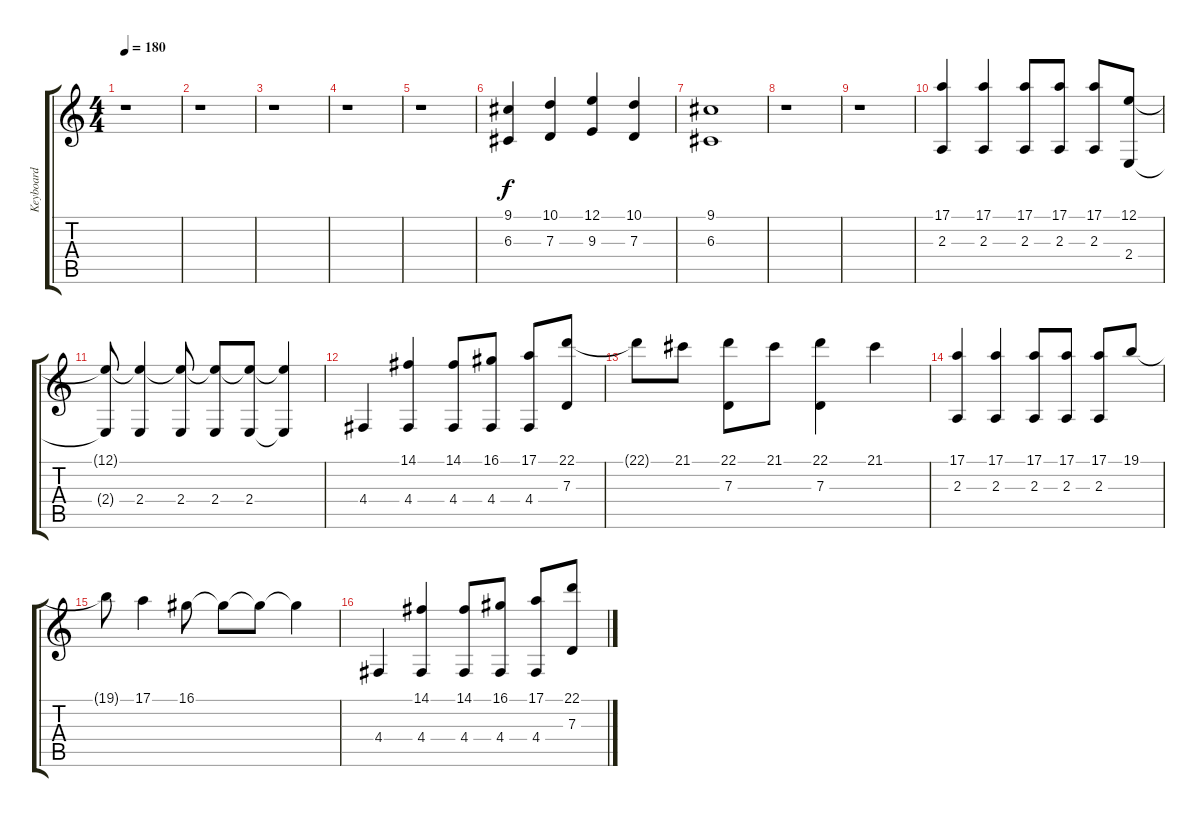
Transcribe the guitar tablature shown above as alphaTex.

\track ("Keyboard" "Keyboard") {instrument electricgrandpiano}
\staff {score tabs}
\tuning (E4 B3 G3 D3 A2 E2) {hide}
\ts (4 4)
\tempo 180
\clef g2
\ks c
r.1{dy f} |
r.1 |
r.1 |
r.1 |
r.1 |
(9.1 6.3).4 (10.1 7.3).4 (12.1 9.3).4 (10.1 7.3).4 |
(9.1 6.3).1 |
r.1 |
r.1 |
(17.1 2.3).4 (17.1 2.3).4 (17.1 2.3).8 (17.1 2.3).8 (17.1 2.3).8 (12.1 2.4).8 |
(12.1{t} 2.4{t}).8 (12.1{t} 2.4).4 (12.1{t} 2.4).8 (12.1{t} 2.4).8 (12.1{t} 2.4).8 (12.1{t} 2.4{t}).4 |
4.4.4 (14.1 4.4).4 (14.1 4.4).8 (16.1 4.4).8 (17.1 4.4).8 (22.1 7.3).8 |
22.1{t}.8 21.1.8 (22.1 7.3).8 21.1.8 (22.1 7.3).4 21.1.4 |
(17.1 2.3).4 (17.1 2.3).4 (17.1 2.3).8 (17.1 2.3).8 (17.1 2.3).8 19.1.8 |
19.1{t}.8 17.1.4 16.1.8 16.1{t}.8 16.1{t}.8 16.1{t}.4 |
4.4.4 (14.1 4.4).4 (14.1 4.4).8 (16.1 4.4).8 (17.1 4.4).8 (22.1 7.3).8
